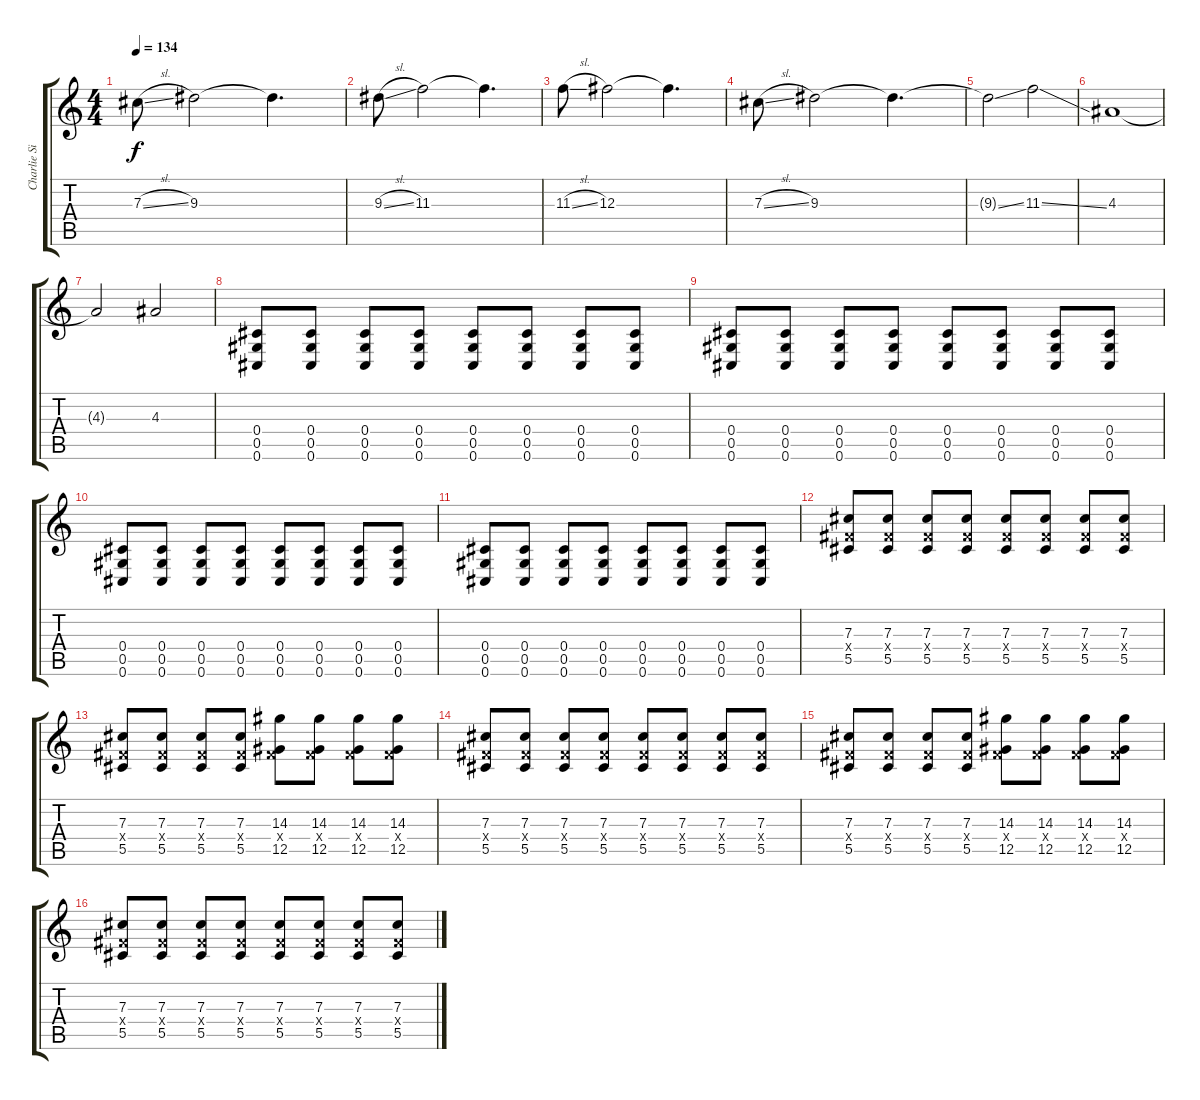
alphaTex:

\track ("Charlie Simpson" "Charlie Si") {instrument distortionguitar}
\staff {score tabs}
\tuning (Eb4 Bb3 Gb3 Db3 Ab2 Db2) {hide}
\ts (4 4)
\tempo 134
\clef g2
\ks c
7.3{sl}.8{dy f} 9.3.2 9.3{t}.4{d} |
9.3{sl}.8 11.3.2 11.3{t}.4{d} |
11.3{sl}.8 12.3.2 12.3{t}.4{d} |
7.3{sl}.8 9.3.2 9.3{t}.4{d} |
9.3{ss t}.2 11.3{ss}.2 |
4.3.1 |
4.3{t}.2 4.3.2 |
(0.4 0.5 0.6).8 (0.4 0.5 0.6).8 (0.4 0.5 0.6).8 (0.4 0.5 0.6).8 (0.4 0.5 0.6).8 (0.4 0.5 0.6).8 (0.4 0.5 0.6).8 (0.4 0.5 0.6).8 |
(0.4 0.5 0.6).8 (0.4 0.5 0.6).8 (0.4 0.5 0.6).8 (0.4 0.5 0.6).8 (0.4 0.5 0.6).8 (0.4 0.5 0.6).8 (0.4 0.5 0.6).8 (0.4 0.5 0.6).8 |
(0.4 0.5 0.6).8 (0.4 0.5 0.6).8 (0.4 0.5 0.6).8 (0.4 0.5 0.6).8 (0.4 0.5 0.6).8 (0.4 0.5 0.6).8 (0.4 0.5 0.6).8 (0.4 0.5 0.6).8 |
(0.4 0.5 0.6).8 (0.4 0.5 0.6).8 (0.4 0.5 0.6).8 (0.4 0.5 0.6).8 (0.4 0.5 0.6).8 (0.4 0.5 0.6).8 (0.4 0.5 0.6).8 (0.4 0.5 0.6).8 |
(7.3 5.4{x} 5.5).8 (7.3 5.4{x} 5.5).8 (7.3 5.4{x} 5.5).8 (7.3 5.4{x} 5.5).8 (7.3 5.4{x} 5.5).8 (7.3 5.4{x} 5.5).8 (7.3 5.4{x} 5.5).8 (7.3 5.4{x} 5.5).8 |
(7.3 5.4{x} 5.5).8 (7.3 5.4{x} 5.5).8 (7.3 5.4{x} 5.5).8 (7.3 5.4{x} 5.5).8 (14.3 5.4{x} 12.5).8 (14.3 5.4{x} 12.5).8 (14.3 5.4{x} 12.5).8 (14.3 5.4{x} 12.5).8 |
(7.3 5.4{x} 5.5).8 (7.3 5.4{x} 5.5).8 (7.3 5.4{x} 5.5).8 (7.3 5.4{x} 5.5).8 (7.3 5.4{x} 5.5).8 (7.3 5.4{x} 5.5).8 (7.3 5.4{x} 5.5).8 (7.3 5.4{x} 5.5).8 |
(7.3 5.4{x} 5.5).8 (7.3 5.4{x} 5.5).8 (7.3 5.4{x} 5.5).8 (7.3 5.4{x} 5.5).8 (14.3 5.4{x} 12.5).8 (14.3 5.4{x} 12.5).8 (14.3 5.4{x} 12.5).8 (14.3 5.4{x} 12.5).8 |
(7.3 5.4{x} 5.5).8 (7.3 5.4{x} 5.5).8 (7.3 5.4{x} 5.5).8 (7.3 5.4{x} 5.5).8 (7.3 5.4{x} 5.5).8 (7.3 5.4{x} 5.5).8 (7.3 5.4{x} 5.5).8 (7.3 5.4{x} 5.5).8
